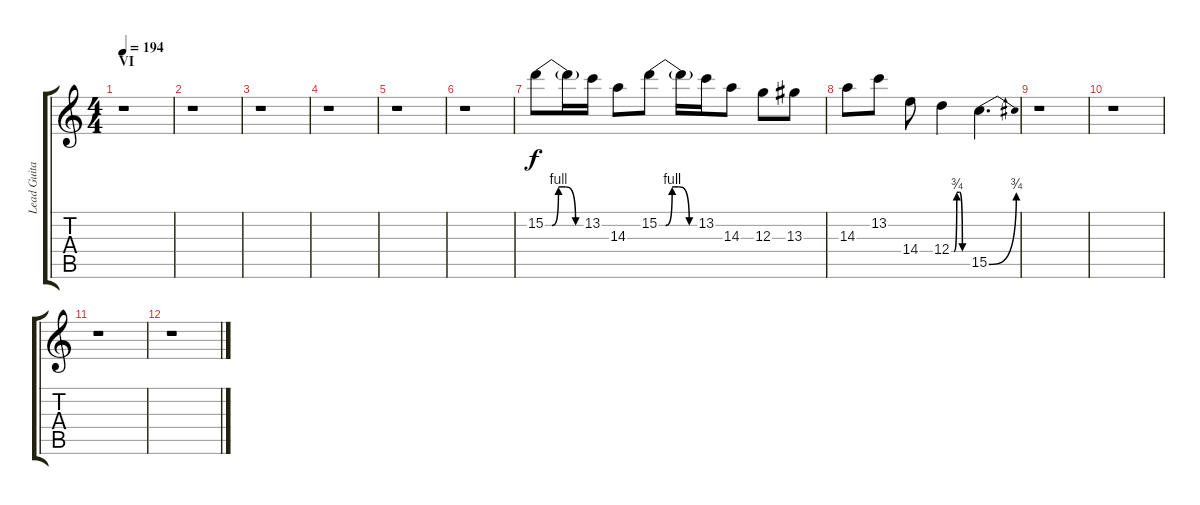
\track ("Lead Guitar 2" "Lead Guita") {instrument overdrivenguitar}
\staff {score tabs}
\tuning (E4 B3 G3 D3 A2 E2) {hide}
\ts (4 4)
\section ("" "VI")
\tempo 194
\clef g2
\ks c
r.1{dy f} |
r.1 |
r.1 |
r.1 |
r.1 |
r.1 |
15.2{be (custom 0 0 10 0 20 4 30 4 46 0 60 0)}.8 15.2{t}.16 13.2.16 14.3.8 15.2{be (custom 0 0 10 0 20 4 30 4 46 0 60 0)}.8 15.2{t}.16 13.2.16 14.3.8 12.3.8 13.3.8 |
14.3.8 13.2.8 14.4.8 12.4{be (custom 0 0 10 0 20 3 30 3 41 0 60 0)}.4 15.5{be (bend 0 0 60 3)}.4{d} |
r.1 |
r.1 |
r.1 |
r.1
